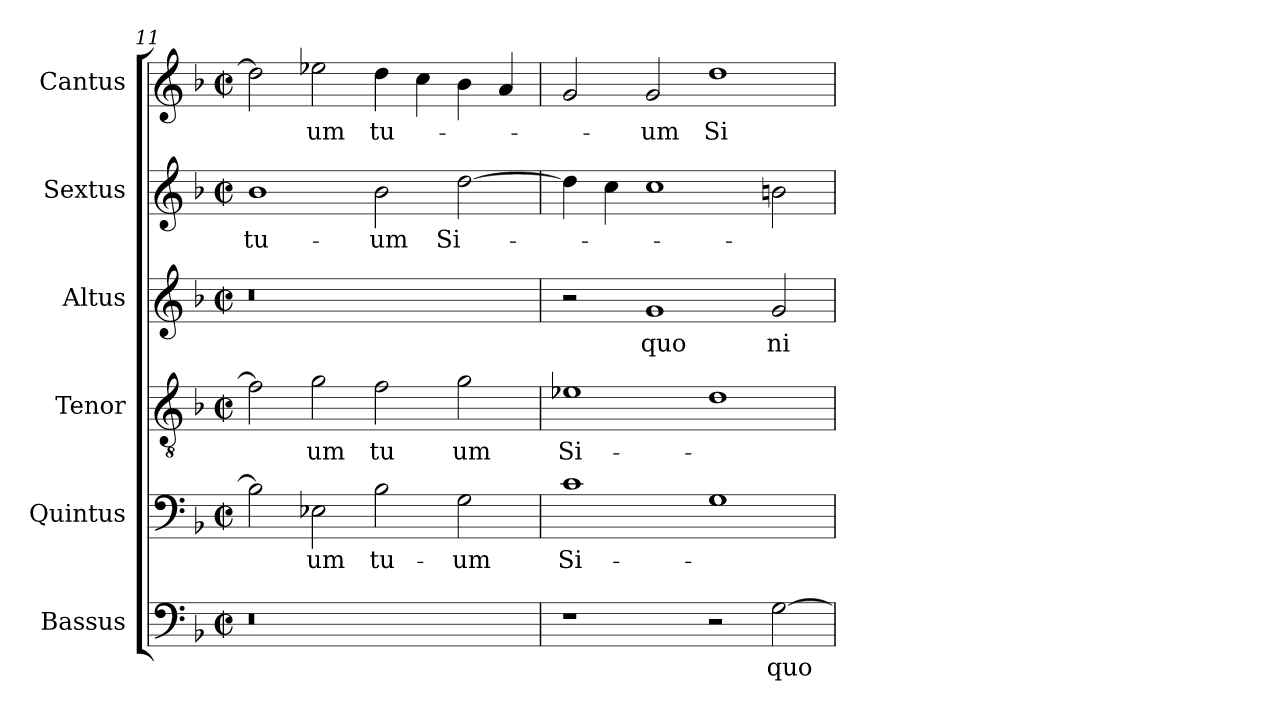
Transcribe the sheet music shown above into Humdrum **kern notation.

**kern	**text	**kern	**text	**kern	**text	**kern	**text	**kern	**text	**kern	**text
*part6	*part6	*part5	*part5	*part4	*part4	*part3	*part3	*part2	*part2	*part1	*part1
*staff6	*staff6	*staff5	*staff5	*staff4	*staff4	*staff3	*staff3	*staff2	*staff2	*staff1	*staff1
*I"Bassus	*	*I"Quintus	*	*I"Tenor	*	*I"Altus	*	*I"Sextus	*	*I"Cantus	*
*I'Bassus	*	*I'Quintus	*	*I'Tenor	*	*I'Altus	*	*I'Sextus	*	*I'Cantus	*
*clefF4	*	*clefF4	*	*clefGv2	*	*clefG2	*	*clefG2	*	*clefG2	*
*k[b-]	*	*k[b-]	*	*k[b-]	*	*k[b-]	*	*k[b-]	*	*k[b-]	*
*F:	*	*F:	*	*F:	*	*F:	*	*F:	*	*F:	*
*M2/2	*	*M2/2	*	*M2/2	*	*M2/2	*	*M2/2	*	*M2/2	*
*met(c|)	*	*met(c|)	*	*met(c|)	*	*met(c|)	*	*met(c|)	*	*met(c|)	*
=11	=11	=11	=11	=11	=11	=11	=11	=11	=11	=11	=11
!	!	!	!	!	!	!	!	!	!LO:LY:b:cj	!	!
0r	.	2B-\]	.	2f\]	.	0r	.	1b-	tu-	2dd\]	.
!	!	!	!LO:LY:b:cj	!	!LO:LY:b:cj	!	!	!	!	!	!LO:LY:b:cj
.	.	2E-X\	-um	2g\	um	.	.	.	.	2ee-X\	-um
!	!	!	!LO:LY:b:cj	!	!LO:LY:b:cj	!	!	!	!LO:LY:b:cj	!	!LO:LY:b:cj
.	.	2B-\	tu-	2f\	tu	.	.	2b-\	-um	4dd\	tu-
.	.	.	.	.	.	.	.	.	.	4cc\	.
!	!	!	!LO:LY:b:cj	!	!LO:LY:b:cj	!	!	!	!LO:LY:b:cj	!	!
.	.	2G\	-um	2g\	um	.	.	[>2dd\	Si-	4b-\	.
.	.	.	.	.	.	.	.	.	.	4a/	.
!!LO:LB:g=z
=12	=12	=12	=12	=12	=12	=12	=12	=12	=12	=12	=12
!	!	!	!LO:LY:b:cj	!	!LO:LY:b:cj	!	!	!	!	!	!
1r	.	1c	Si-	1e-X	Si-	2r	.	4dd\]	.	2g/	.
.	.	.	.	.	.	.	.	4cc\	.	.	.
!	!	!	!	!	!	!	!LO:LY:b:cj	!	!	!	!LO:LY:b:cj
.	.	.	.	.	.	1g	quo	1cc	.	2g/	-um
!	!	!	!	!	!	!	!	!	!	!	!LO:LY:b:cj
2r	.	1G	.	1d	.	.	.	.	.	1dd	Si
!	!LO:LY:b	!	!	!	!	!	!LO:LY:b:cj	!	!	!	!
[>2G\	quo	.	.	.	.	2g/	ni	2b\	.	.	.
=	=	=	=	=	=	=	=	=	=	=	=
*-	*-	*-	*-	*-	*-	*-	*-	*-	*-	*-	*-
